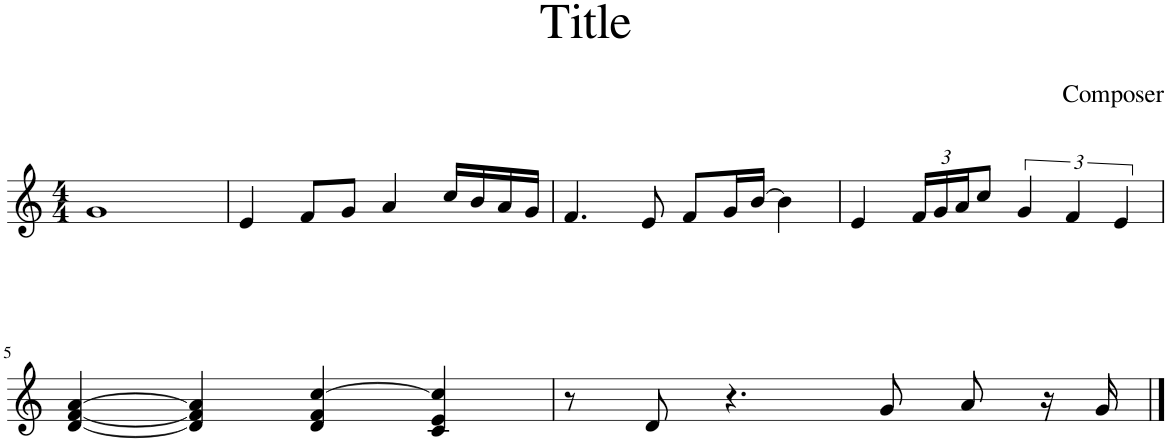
**kern
*part1
*staff1
*I"Piano
*I'Pno.
*clefG2
*k[]
*M4/4
=1
1g
=2
4e/
8f/L
8g/J
4a/
16cc/LL
16b/
16a/
16g/JJ
=3
4.f/
8e/
8f/L
16g/L
[16b/JJ
4b\]
=4
4e/
*Xbrackettup
24f/LL
24g/
24a/J
8cc/J
*brackettup
6g/
6f/
6e/
!!LO:LB:g=z
=5
[4d/ [4f/ [4a/
4d/] 4f/] 4a/]
4d/ 4f/ [4cc/
4c/ 4e/ 4cc/]
=6
8r
8d/
4.r
8g/
8a/
16r
16g/
==
*-
